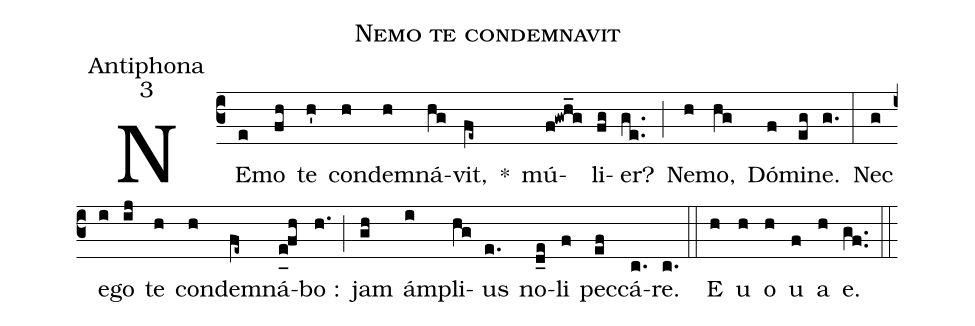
name:Nemo te condemnavit;
office-part:Antiphona;
mode:3;
%%
(c3) NE(e)mo(fh) te(h') con(h)de(h)mná(hg)vit,(fe~) *() mú(f!gwh_g)li(fg)er?(ge..) (;) Ne(h)mo,(hg) Dó(f)mi(eg)ne.(g.) (:) Nec(g) e(i)go(ij) te(h) con(h)de(fe~)mná(e_0[uh:l]fh)bo :(h.) (;) jam(gh) ám(i)pli(hg)us(e.) no(d_e)li(f) pec(ef)cá(c.)re.(c.) (::) <eu>E(h) u(h) o(h) u(f) a(h) e.</eu>(gf..) (::)
